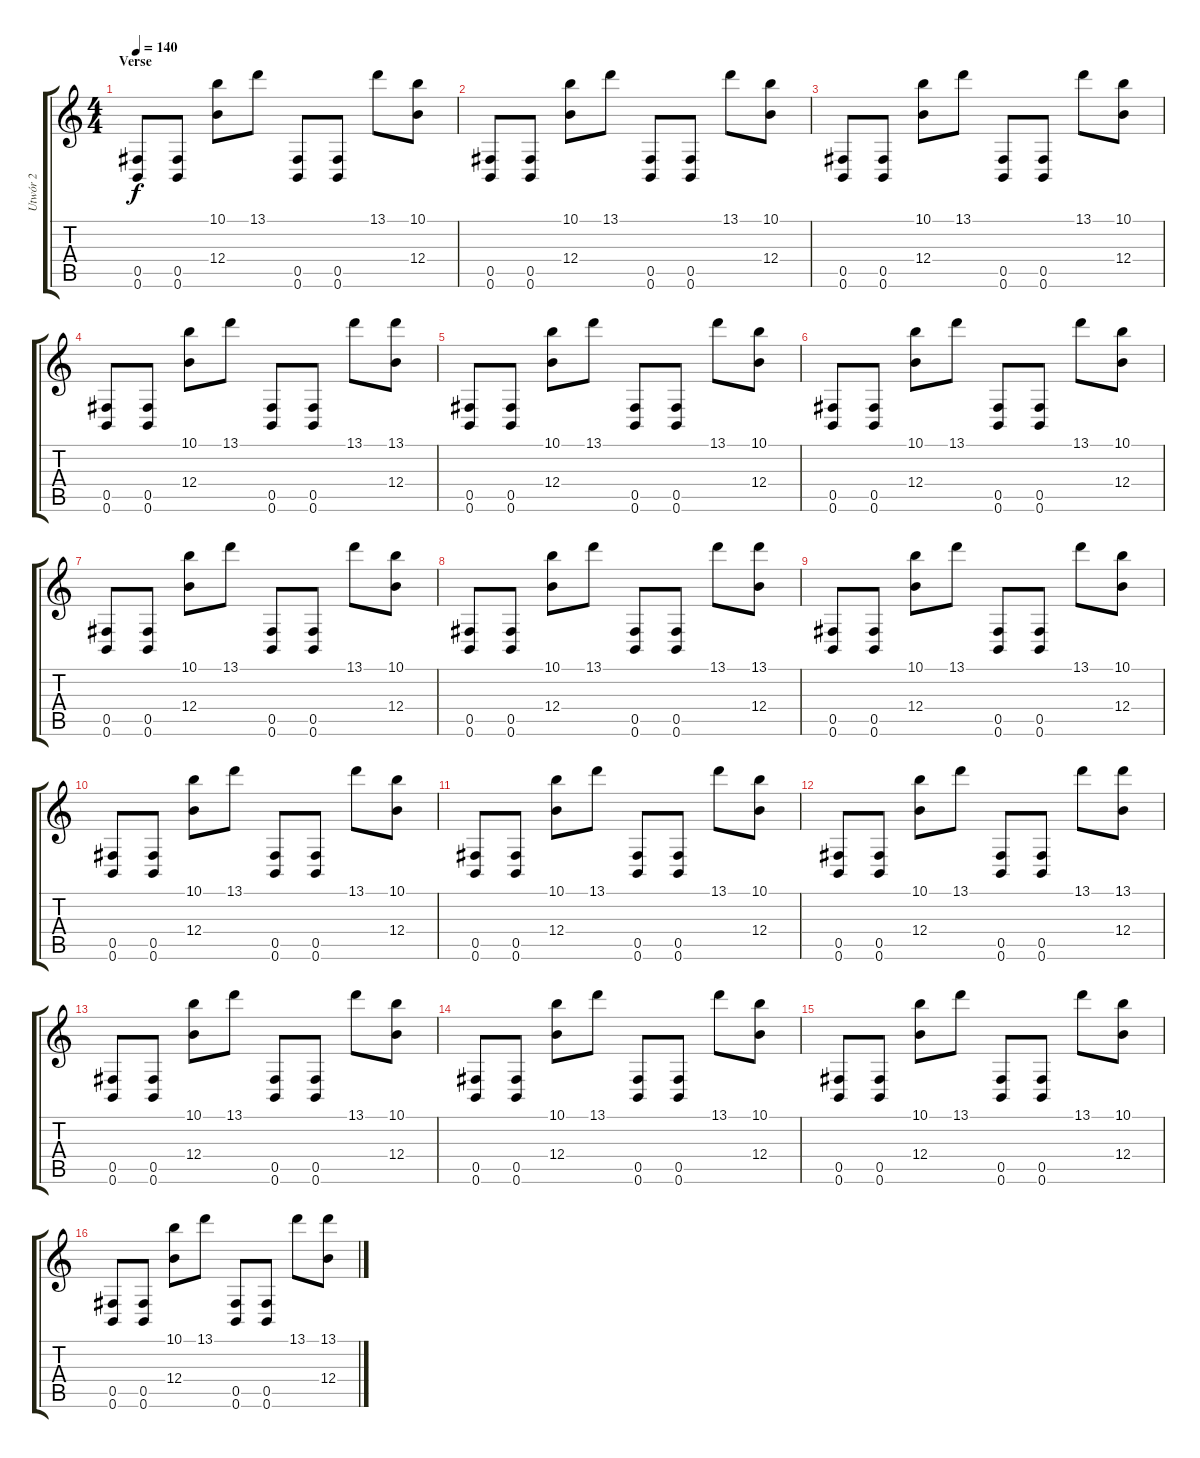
\track ("Utwór 2" "Utwór 2") {instrument overdrivenguitar}
\staff {score tabs}
\tuning (Db4 Ab3 E3 B2 Gb2 B1) {hide}
\ts (4 4)
\section ("" "Verse")
\tempo 140
\clef g2
\ks c
(0.5 0.6).8{dy f} (0.5 0.6).8 (10.1 12.4).8 13.1.8 (0.5 0.6).8 (0.5 0.6).8 13.1.8 (10.1 12.4).8 |
(0.5 0.6).8 (0.5 0.6).8 (10.1 12.4).8 13.1.8 (0.5 0.6).8 (0.5 0.6).8 13.1.8 (10.1 12.4).8 |
(0.5 0.6).8 (0.5 0.6).8 (10.1 12.4).8 13.1.8 (0.5 0.6).8 (0.5 0.6).8 13.1.8 (10.1 12.4).8 |
(0.5 0.6).8 (0.5 0.6).8 (10.1 12.4).8 13.1.8 (0.5 0.6).8 (0.5 0.6).8 13.1.8 (13.1 12.4).8 |
(0.5 0.6).8 (0.5 0.6).8 (10.1 12.4).8 13.1.8 (0.5 0.6).8 (0.5 0.6).8 13.1.8 (10.1 12.4).8 |
(0.5 0.6).8 (0.5 0.6).8 (10.1 12.4).8 13.1.8 (0.5 0.6).8 (0.5 0.6).8 13.1.8 (10.1 12.4).8 |
(0.5 0.6).8 (0.5 0.6).8 (10.1 12.4).8 13.1.8 (0.5 0.6).8 (0.5 0.6).8 13.1.8 (10.1 12.4).8 |
(0.5 0.6).8 (0.5 0.6).8 (10.1 12.4).8 13.1.8 (0.5 0.6).8 (0.5 0.6).8 13.1.8 (13.1 12.4).8 |
(0.5 0.6).8 (0.5 0.6).8 (10.1 12.4).8 13.1.8 (0.5 0.6).8 (0.5 0.6).8 13.1.8 (10.1 12.4).8 |
(0.5 0.6).8 (0.5 0.6).8 (10.1 12.4).8 13.1.8 (0.5 0.6).8 (0.5 0.6).8 13.1.8 (10.1 12.4).8 |
(0.5 0.6).8 (0.5 0.6).8 (10.1 12.4).8 13.1.8 (0.5 0.6).8 (0.5 0.6).8 13.1.8 (10.1 12.4).8 |
(0.5 0.6).8 (0.5 0.6).8 (10.1 12.4).8 13.1.8 (0.5 0.6).8 (0.5 0.6).8 13.1.8 (13.1 12.4).8 |
(0.5 0.6).8 (0.5 0.6).8 (10.1 12.4).8 13.1.8 (0.5 0.6).8 (0.5 0.6).8 13.1.8 (10.1 12.4).8 |
(0.5 0.6).8 (0.5 0.6).8 (10.1 12.4).8 13.1.8 (0.5 0.6).8 (0.5 0.6).8 13.1.8 (10.1 12.4).8 |
(0.5 0.6).8 (0.5 0.6).8 (10.1 12.4).8 13.1.8 (0.5 0.6).8 (0.5 0.6).8 13.1.8 (10.1 12.4).8 |
(0.5 0.6).8 (0.5 0.6).8 (10.1 12.4).8 13.1.8 (0.5 0.6).8 (0.5 0.6).8 13.1.8 (13.1 12.4).8
